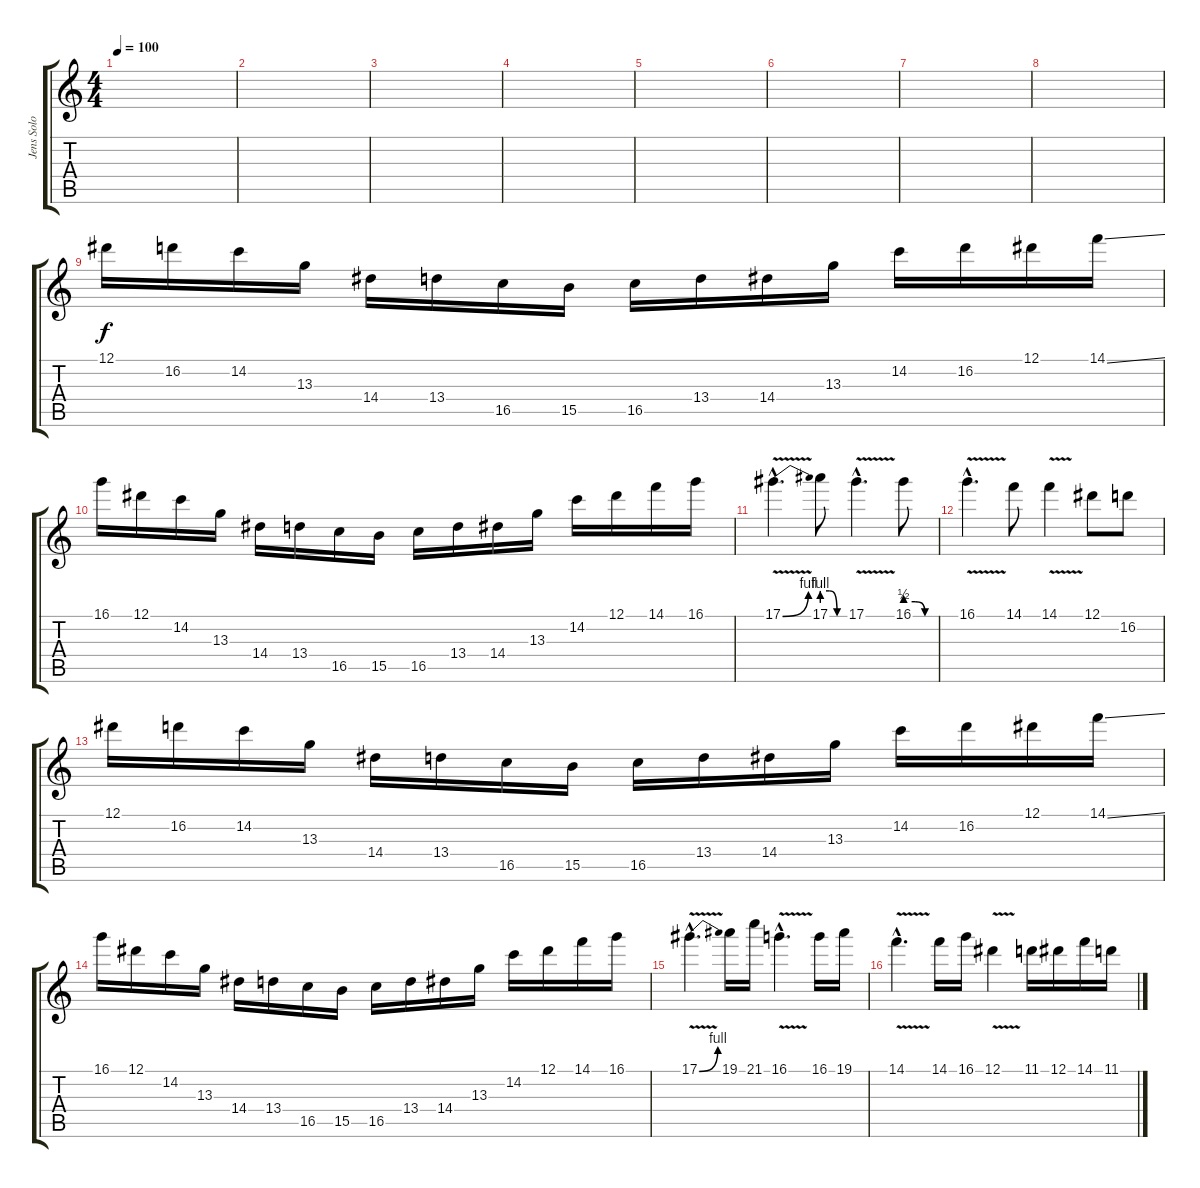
\track ("Jens Solo 2" "Jens Solo ") {instrument lead1square}
\staff {score tabs}
\tuning (Eb5 Bb4 Gb4 Db4 Ab3 Eb3) {hide}
\ts (4 4)
\tempo 100
\clef g2
\ks c
|
|
|
|
|
|
|
|
12.1.16{volume 8} 16.2.16 14.2.16 13.3.16 14.4.16 13.4.16 16.5.16 15.5.16 16.5.16 13.4.16 14.4.16 13.3.16 14.2.16 16.2.16 12.1.16 14.1{ss}.16 |
16.1.16 12.1.16 14.2.16 13.3.16 14.4.16 13.4.16 16.5.16 15.5.16 16.5.16 13.4.16 14.4.16 13.3.16 14.2.16 12.1.16 14.1.16 16.1.16 |
17.1{be (bend 0 0 60 4) v hac}.4{d} 17.1{be (custom 0 4 20 4 40 0 60 0)}.8 17.1{v hac}.4{d} 16.1{be (custom 0 2 20 2 40 0 60 0)}.8 |
16.1{v hac}.4{d} 14.1.8 14.1{v}.4 12.1.8 16.2.8 |
12.1.16 16.2.16 14.2.16 13.3.16 14.4.16 13.4.16 16.5.16 15.5.16 16.5.16 13.4.16 14.4.16 13.3.16 14.2.16 16.2.16 12.1.16 14.1{ss}.16 |
16.1.16 12.1.16 14.2.16 13.3.16 14.4.16 13.4.16 16.5.16 15.5.16 16.5.16 13.4.16 14.4.16 13.3.16 14.2.16 12.1.16 14.1.16 16.1.16 |
17.1{be (bend 0 0 60 4) v hac}.4{d} 19.1.16 21.1.16 16.1{v hac}.4{d} 16.1.16 19.1.16 |
14.1{v hac}.4{d} 14.1.16 16.1.16 12.1{v}.4 11.1.16 12.1.16 14.1.16 11.1.16
